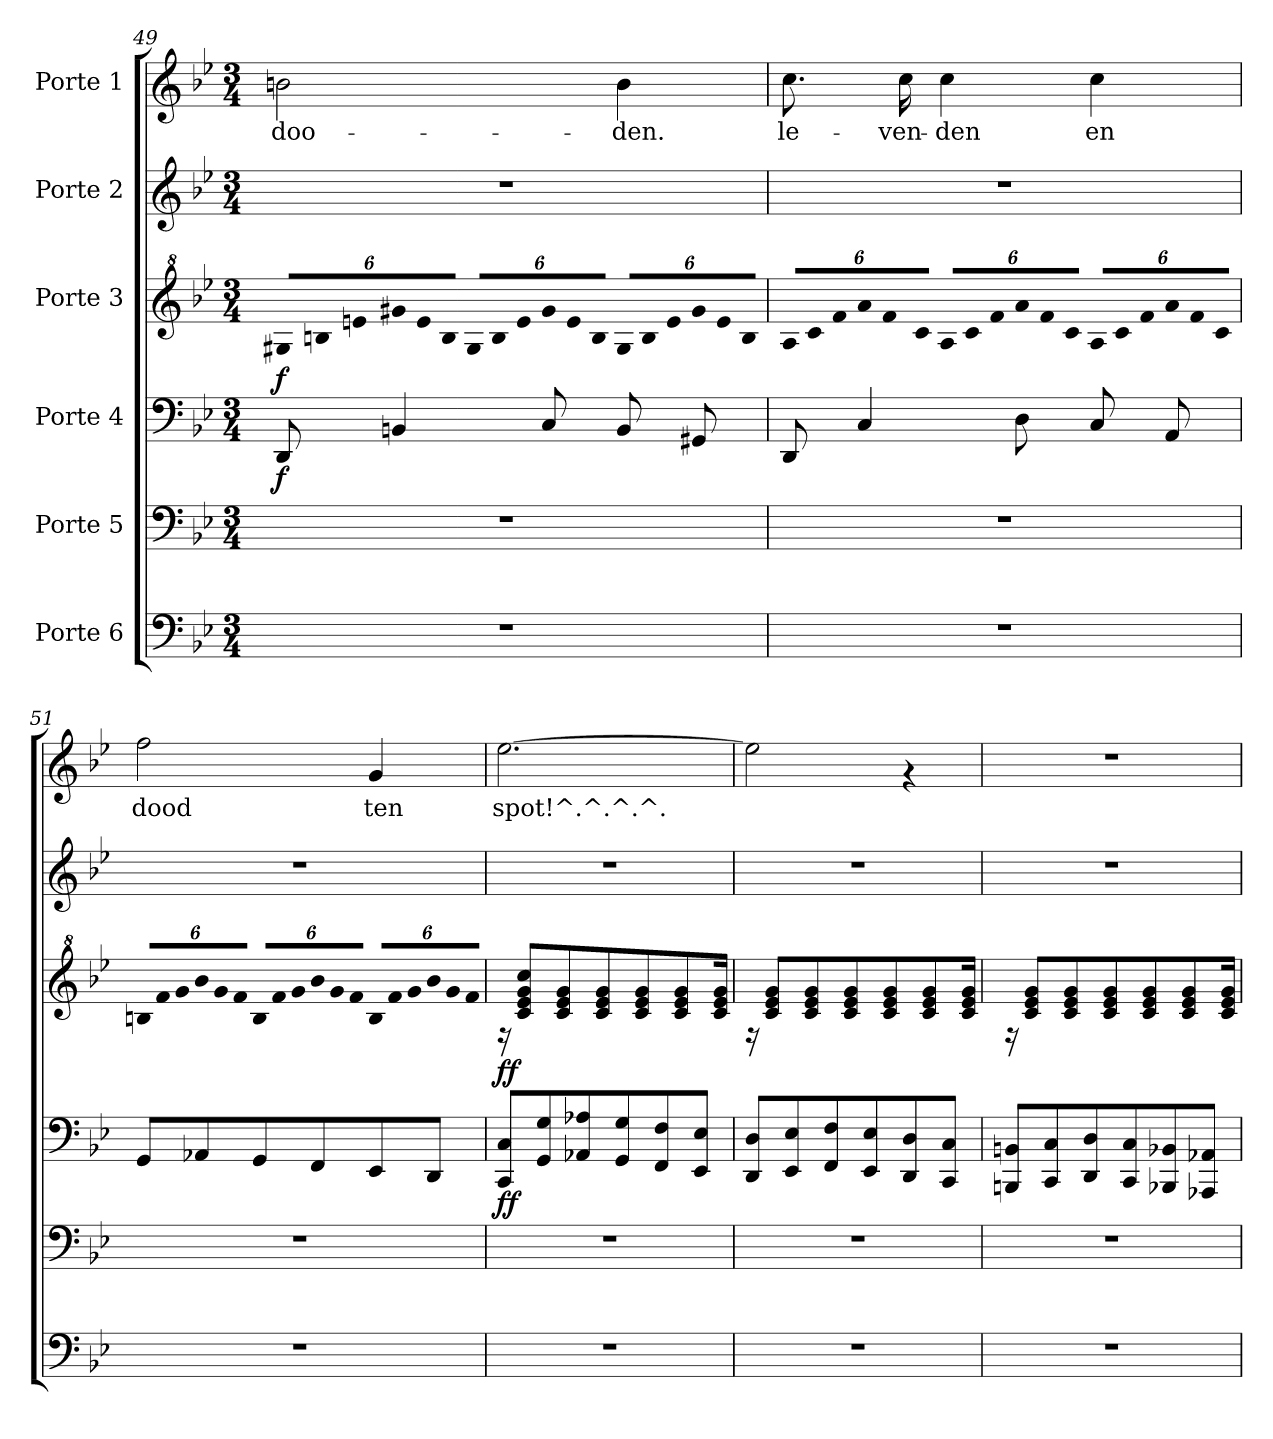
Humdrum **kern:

**kern	**kern	**kern	**dynam	**kern	**dynam	**kern	**kern	**text
*part6	*part5	*part4	*part4	*part3	*part3	*part2	*part1	*part1
*staff6	*staff5	*staff4	*staff4	*staff3	*staff3	*staff2	*staff1	*staff1
*I"Porte 6	*I"Porte 5	*I"Porte 4	*	*I"Porte 3	*	*I"Porte 2	*I"Porte 1	*
*clefF4	*clefF4	*clefF4	*	*clefG^2	*	*clefG2	*clefG2	*
*k[b-e-]	*k[b-e-]	*k[b-e-]	*	*k[b-e-]	*	*k[b-e-]	*k[b-e-]	*
*B-:	*B-:	*B-:	*	*B-:	*	*B-:	*B-:	*
*M3/4	*M3/4	*M3/4	*	*M3/4	*	*M3/4	*M3/4	*
=49	=49	=49	=49	=49	=49	=49	=49	=49
!	!	!	!LO:DY:b	!LO:N:vis=16	!LO:DY:b	!	!	!LO:LY:b:cj
2.r	2.r	8DD/	f	24g#X/L	f	2.r	2bn\	doo-
!	!	!	!	!LO:N:vis=16	!	!	!	!
.	.	.	.	24bn/	.	.	.	.
!	!	!	!	!LO:N:vis=16	!	!	!	!
.	.	.	.	24een/	.	.	.	.
!	!	!	!	!LO:N:vis=16	!	!	!	!
.	.	4BBn/	.	24gg#X/	.	.	.	.
!	!	!	!	!LO:N:vis=16	!	!	!	!
.	.	.	.	24ee/	.	.	.	.
!	!	!	!	!LO:N:vis=16	!	!	!	!
.	.	.	.	24b/J	.	.	.	.
!	!	!	!	!LO:N:vis=16	!	!	!	!
.	.	.	.	24g#/L	.	.	.	.
!	!	!	!	!LO:N:vis=16	!	!	!	!
.	.	.	.	24b/	.	.	.	.
!	!	!	!	!LO:N:vis=16	!	!	!	!
.	.	.	.	24ee/	.	.	.	.
!	!	!	!	!LO:N:vis=16	!	!	!	!
.	.	8C/	.	24gg#/	.	.	.	.
!	!	!	!	!LO:N:vis=16	!	!	!	!
.	.	.	.	24ee/	.	.	.	.
!	!	!	!	!LO:N:vis=16	!	!	!	!
.	.	.	.	24b/J	.	.	.	.
!	!	!	!	!LO:N:vis=16	!	!	!	!LO:LY:b:cj
.	.	8BB/	.	24g#/L	.	.	4b\	-den.
!	!	!	!	!LO:N:vis=16	!	!	!	!
.	.	.	.	24b/	.	.	.	.
!	!	!	!	!LO:N:vis=16	!	!	!	!
.	.	.	.	24ee/	.	.	.	.
!	!	!	!	!LO:N:vis=16	!	!	!	!
.	.	8GG#X/	.	24gg#/	.	.	.	.
!	!	!	!	!LO:N:vis=16	!	!	!	!
.	.	.	.	24ee/	.	.	.	.
!	!	!	!	!LO:N:vis=16	!	!	!	!
.	.	.	.	24b/J	.	.	.	.
!!LO:PB:g=z
=50	=50	=50	=50	=50	=50	=50	=50	=50
!	!	!	!	!LO:N:vis=16	!	!	!	!LO:LY:b:cj
2.r	2.r	8DD/	.	24a/L	.	2.r	8.cc\	le-
!	!	!	!	!LO:N:vis=16	!	!	!	!
.	.	.	.	24cc/	.	.	.	.
!	!	!	!	!LO:N:vis=16	!	!	!	!
.	.	.	.	24ff/	.	.	.	.
!	!	!	!	!LO:N:vis=16	!	!	!	!
.	.	4C/	.	24aa/	.	.	.	.
!	!	!	!	!LO:N:vis=16	!	!	!	!
.	.	.	.	24ff/	.	.	.	.
!	!	!	!	!	!	!	!	!LO:LY:b:cj
.	.	.	.	.	.	.	16cc\	-ven-
!	!	!	!	!LO:N:vis=16	!	!	!	!
.	.	.	.	24cc/J	.	.	.	.
!	!	!	!	!LO:N:vis=16	!	!	!	!LO:LY:b:cj
.	.	.	.	24a/L	.	.	4cc\	-den
!	!	!	!	!LO:N:vis=16	!	!	!	!
.	.	.	.	24cc/	.	.	.	.
!	!	!	!	!LO:N:vis=16	!	!	!	!
.	.	.	.	24ff/	.	.	.	.
!	!	!	!	!LO:N:vis=16	!	!	!	!
.	.	8D\	.	24aa/	.	.	.	.
!	!	!	!	!LO:N:vis=16	!	!	!	!
.	.	.	.	24ff/	.	.	.	.
!	!	!	!	!LO:N:vis=16	!	!	!	!
.	.	.	.	24cc/J	.	.	.	.
!	!	!	!	!LO:N:vis=16	!	!	!	!LO:LY:b:cj
.	.	8C/	.	24a/L	.	.	4cc\	en
!	!	!	!	!LO:N:vis=16	!	!	!	!
.	.	.	.	24cc/	.	.	.	.
!	!	!	!	!LO:N:vis=16	!	!	!	!
.	.	.	.	24ff/	.	.	.	.
!	!	!	!	!LO:N:vis=16	!	!	!	!
.	.	8AA/	.	24aa/	.	.	.	.
!	!	!	!	!LO:N:vis=16	!	!	!	!
.	.	.	.	24ff/	.	.	.	.
!	!	!	!	!LO:N:vis=16	!	!	!	!
.	.	.	.	24cc/J	.	.	.	.
=51	=51	=51	=51	=51	=51	=51	=51	=51
!	!	!	!	!LO:N:vis=16	!	!	!	!LO:LY:b:cj
2.r	2.r	8GG/L	.	24bn/L	.	2.r	2ff\	dood
!	!	!	!	!LO:N:vis=16	!	!	!	!
.	.	.	.	24ff/	.	.	.	.
!	!	!	!	!LO:N:vis=16	!	!	!	!
.	.	.	.	24gg/	.	.	.	.
!	!	!	!	!LO:N:vis=16	!	!	!	!
.	.	8AA-X/	.	24bb-/	.	.	.	.
!	!	!	!	!LO:N:vis=16	!	!	!	!
.	.	.	.	24gg/	.	.	.	.
!	!	!	!	!LO:N:vis=16	!	!	!	!
.	.	.	.	24ff/J	.	.	.	.
!	!	!	!	!LO:N:vis=16	!	!	!	!
.	.	8GG/	.	24b/L	.	.	.	.
!	!	!	!	!LO:N:vis=16	!	!	!	!
.	.	.	.	24ff/	.	.	.	.
!	!	!	!	!LO:N:vis=16	!	!	!	!
.	.	.	.	24gg/	.	.	.	.
!	!	!	!	!LO:N:vis=16	!	!	!	!
.	.	8FF/	.	24bb-/	.	.	.	.
!	!	!	!	!LO:N:vis=16	!	!	!	!
.	.	.	.	24gg/	.	.	.	.
!	!	!	!	!LO:N:vis=16	!	!	!	!
.	.	.	.	24ff/J	.	.	.	.
!	!	!	!	!LO:N:vis=16	!	!	!	!LO:LY:b:cj
.	.	8EE-/	.	24b/L	.	.	4g/	ten
!	!	!	!	!LO:N:vis=16	!	!	!	!
.	.	.	.	24ff/	.	.	.	.
!	!	!	!	!LO:N:vis=16	!	!	!	!
.	.	.	.	24gg/	.	.	.	.
!	!	!	!	!LO:N:vis=16	!	!	!	!
.	.	8DD/J	.	24bb-/	.	.	.	.
!	!	!	!	!LO:N:vis=16	!	!	!	!
.	.	.	.	24gg/	.	.	.	.
!	!	!	!	!LO:N:vis=16	!	!	!	!
.	.	.	.	24ff/J	.	.	.	.
=52	=52	=52	=52	=52	=52	=52	=52	=52
!	!	!	!LO:DY:b	!	!LO:DY:b	!	!	!LO:LY:b:cj
2.r	2.r	8C/ 8CC/L	ff	16rf	ff	2.r	[>2.ee-\	spot!^.^.^.^.
.	.	.	.	8ccc/ 8gg/ 8ee-/ 8cc/L	.	.	.	.
.	.	8G/ 8GG/	.	.	.	.	.	.
.	.	.	.	8gg/ 8ee-/ 8cc/	.	.	.	.
.	.	8A-X/ 8AA-X/	.	.	.	.	.	.
.	.	.	.	8gg/ 8ee-/ 8cc/	.	.	.	.
.	.	8G/ 8GG/	.	.	.	.	.	.
.	.	.	.	8gg/ 8ee-/ 8cc/	.	.	.	.
.	.	8F/ 8FF/	.	.	.	.	.	.
.	.	.	.	8gg/ 8ee-/ 8cc/	.	.	.	.
.	.	8E-/ 8EE-/J	.	.	.	.	.	.
.	.	.	.	16gg/ 16ee-/ 16cc/J	.	.	.	.
=53	=53	=53	=53	=53	=53	=53	=53	=53
2.r	2.r	8D/ 8DD/L	.	16rf	.	2.r	2ee-\]	.
.	.	.	.	8gg/ 8ee-/ 8cc/L	.	.	.	.
.	.	8E-/ 8EE-/	.	.	.	.	.	.
.	.	.	.	8gg/ 8ee-/ 8cc/	.	.	.	.
.	.	8F/ 8FF/	.	.	.	.	.	.
.	.	.	.	8gg/ 8ee-/ 8cc/	.	.	.	.
.	.	8E-/ 8EE-/	.	.	.	.	.	.
.	.	.	.	8gg/ 8ee-/ 8cc/	.	.	.	.
.	.	8D/ 8DD/	.	.	.	.	4rf	.
.	.	.	.	8gg/ 8ee-/ 8cc/	.	.	.	.
.	.	8C/ 8CC/J	.	.	.	.	.	.
.	.	.	.	16gg/ 16ee-/ 16cc/J	.	.	.	.
!!LO:LB:g=z
=54	=54	=54	=54	=54	=54	=54	=54	=54
2.r	2.r	8BBn/ 8BBBn/L	.	16rf	.	2.r	2.r	.
.	.	.	.	8gg/ 8ee-/ 8cc/L	.	.	.	.
.	.	8C/ 8CC/	.	.	.	.	.	.
.	.	.	.	8gg/ 8ee-/ 8cc/	.	.	.	.
.	.	8D/ 8DD/	.	.	.	.	.	.
.	.	.	.	8gg/ 8ee-/ 8cc/	.	.	.	.
.	.	8C/ 8CC/	.	.	.	.	.	.
.	.	.	.	8gg/ 8ee-/ 8cc/	.	.	.	.
.	.	8BB-X/ 8BBB-X/	.	.	.	.	.	.
.	.	.	.	8gg/ 8ee-/ 8cc/	.	.	.	.
.	.	8AA-X/ 8AAA-X/J	.	.	.	.	.	.
.	.	.	.	16gg/ 16ee-/ 16cc/J	.	.	.	.
=	=	=	=	=	=	=	=	=
*-	*-	*-	*-	*-	*-	*-	*-	*-
